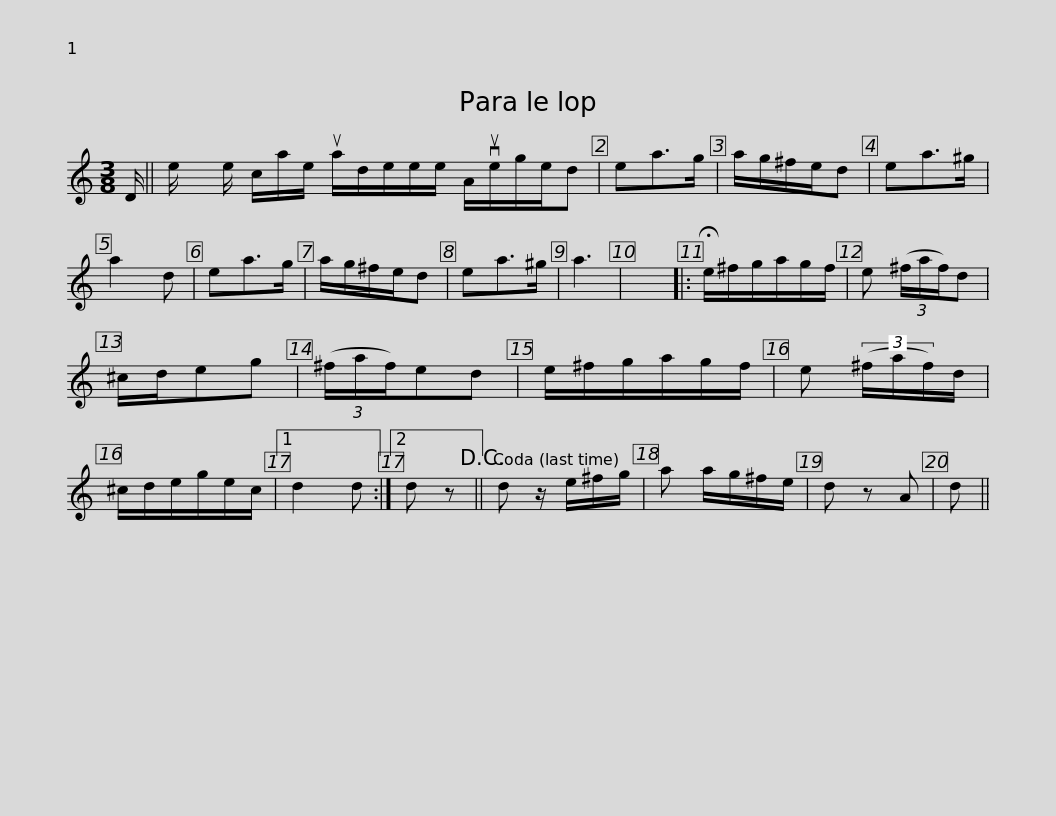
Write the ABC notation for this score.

X:1
L:1/8
M:3/8
I:linebreak $
K:C
V:1 treble
V:1
 D/ || e/ x/ e/ c/a/e/ ua/d/e/e/e/ A/vue/g/e/d | ea>g | a/g/^f/e/d | ea>^g | %5
 a2 d | ea>g | a/g/^f/e/d |$ ea>^g | a3 | %10
 x3 |: !fermata!e/^f/g/a/g/f/ |$ e (3(^f/a/f/)d | ^c/d/eg | (3(^f/a/f/)ed | %15
 e/^f/g/a/g/f/ | e (3(^f/a/f/)d/ | ^c/d/e/g/e/c/ |1 d2 d :|2 d z!D.C.! ||$ %20
 d z/ e/^f/g/ | a a/g/^f/e/ | d z A | d || %24
